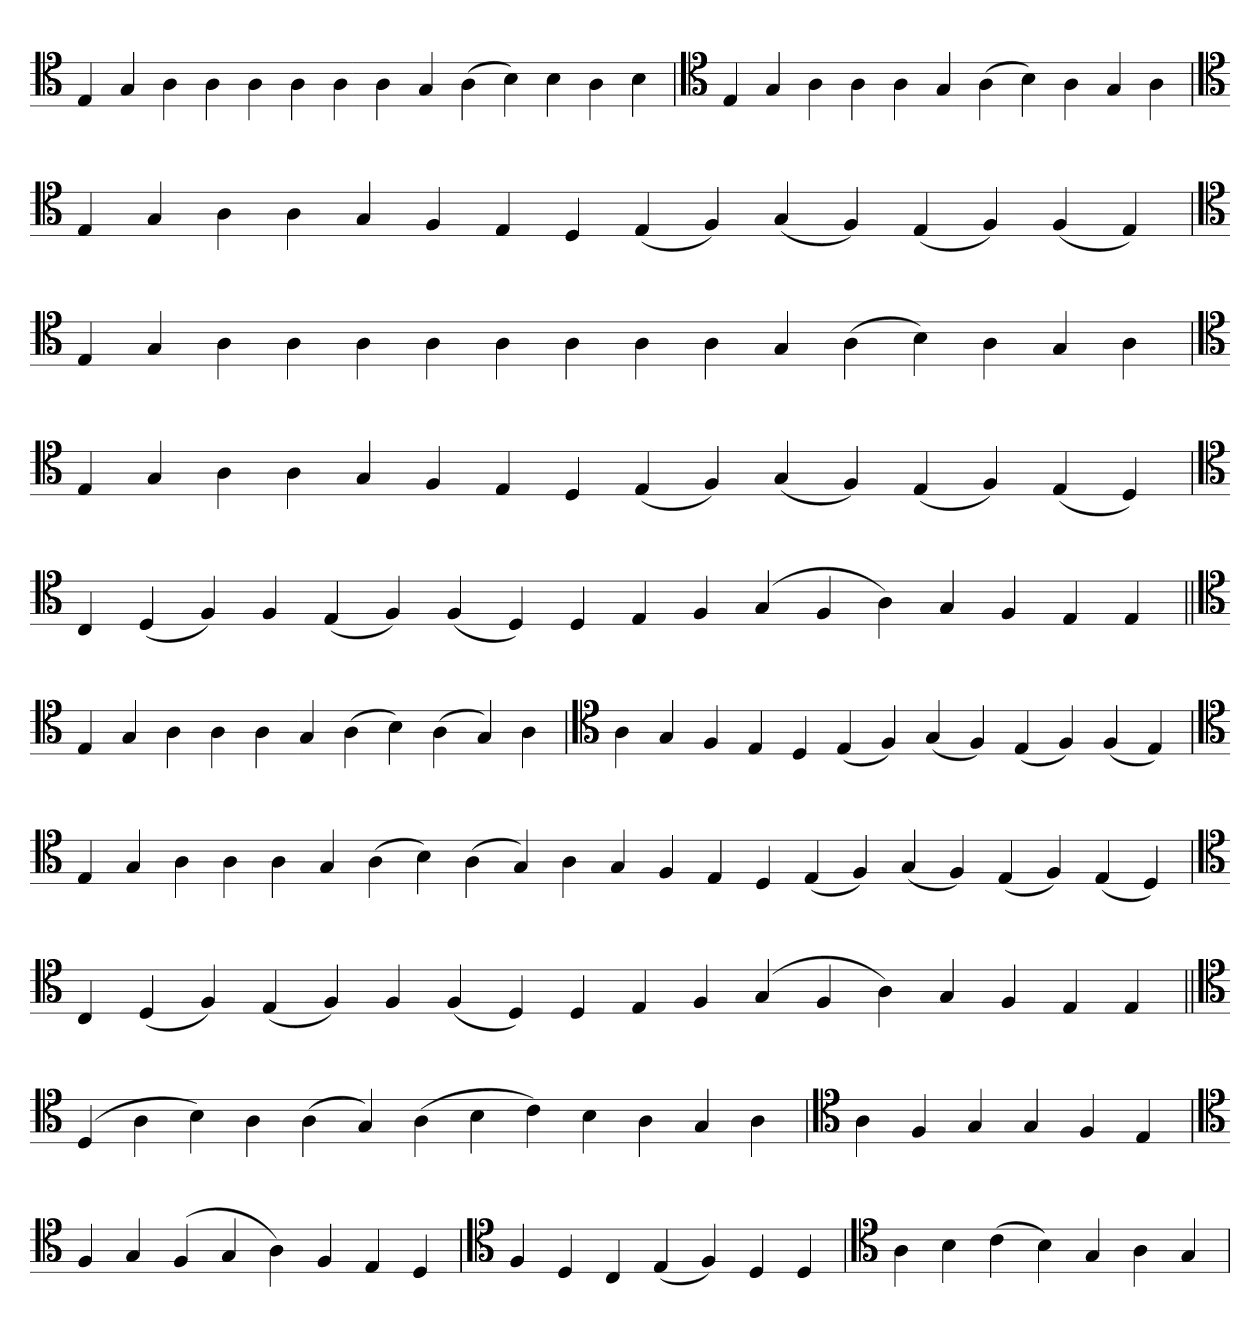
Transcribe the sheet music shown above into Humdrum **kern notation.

**kern
*part1
*staff1
*clefC4
=
4E
4G
4A
4A
4A
4A
4A
4A
4G
(4A
4B)
4B
4A
4B
=`
*clefC4
4E
4G
4A
4A
4A
4G
(4A
4B)
4A
4G
4A
=`
*clefC4
4E
4G
4A
4A
4G
4F
4E
4D
(4E
4F)
(4G
4F)
(4E
4F)
(4F
4E)
='
*clefC4
4E
4G
4A
4A
4A
4A
4A
4A
4A
4A
4G
(4A
4B)
4A
4G
4A
=`
*clefC4
4E
4G
4A
4A
4G
4F
4E
4D
(4E
4F)
(4G
4F)
(4E
4F)
(4E
4D)
='
*clefC4
4C
(4D
4F)
4F
(4E
4F)
(4F
4D)
4D
4E
4F
(4G
4F
4A)
4G
4F
4E
4E
=||
*clefC4
4E
4G
4A
4A
4A
4G
(4A
4B)
(4A
4G)
4A
=`
*clefC4
4A
4G
4F
4E
4D
(4E
4F)
(4G
4F)
(4E
4F)
(4F
4E)
='
*clefC4
4E
4G
4A
4A
4A
4G
(4A
4B)
(4A
4G)
4A
4G
4F
4E
4D
(4E
4F)
(4G
4F)
(4E
4F)
(4E
4D)
=
*clefC4
4C
(4D
4F)
(4E
4F)
4F
(4F
4D)
4D
4E
4F
(4G
4F
4A)
4G
4F
4E
4E
=||
*clefC4
(4D
4A
4B)
4A
(4A
4G)
(4A
4B
4c)
4B
4A
4G
4A
=`
*clefC4
4A
4F
4G
4G
4F
4E
='
*clefC4
4F
4G
(4F
4G
4A)
4F
4E
4D
=`
*clefC4
4F
4D
4C
(4E
4F)
4D
4D
=
*clefC4
4A
4B
(4c
4B)
4G
4A
4G
=`
*-
